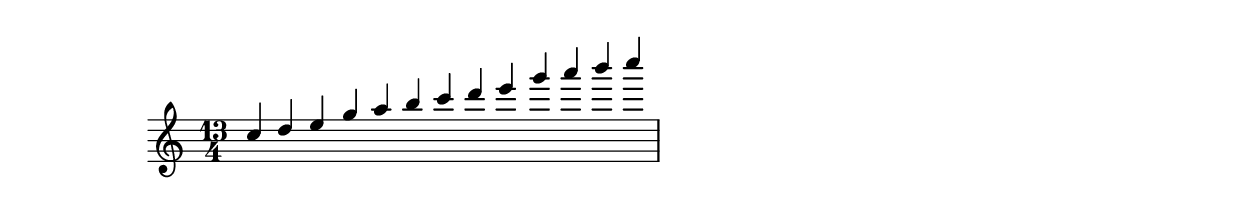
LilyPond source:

\version "2.18.2" \score { \new Staff << \new Voice { \set midiInstrument = #"piano" \voiceOne
 \key c \major \time 13/4
\override Voice.TextScript.font-size = #-4
 { c'' d'' e'' g'' a'' b'' c''' d''' e''' g''' a''' b''' c''''  } 
 } >> \layout { } \midi { \context { \Staff \remove "Staff_performer" }
\context { \Voice \consists "Staff_performer" } \tempo 2 = 60 } }
\paper{oddHeaderMarkup = ##f oddFooterMarkup = ##f}
